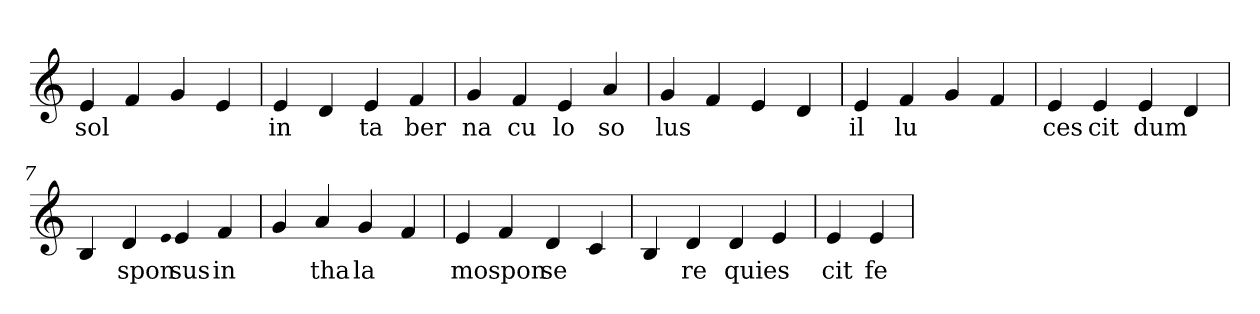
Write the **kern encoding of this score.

**kern	**text
*part1	*part1
*staff1	*staff1
*clefG2	*
=1	=1
4e	sol
4f	.
4g	.
4e	.
=2	=2
4e	in
4d	.
4e	ta
4f	ber
=3	=3
4g	na
4f	cu
4e	lo
4a	so
=4	=4
4g	lus
4f	.
4e	.
4d	.
=5	=5
4e	il
4f	lu
4g	.
4f	.
=6	=6
4e	ces
4e	cit
4e	dum
4d	.
=7	=7
4B	.
4d	spon
qqe	.
4e	sus
4f	in
=8	=8
4g	.
4a	tha
4g	la
4f	.
=9	=9
4e	mo
4f	spon
4d	se
4c	.
=10	=10
4B	.
4d	re
4d	quies
4e	.
=11	=11
4e	cit
4e	fe
=	=
*-	*-
